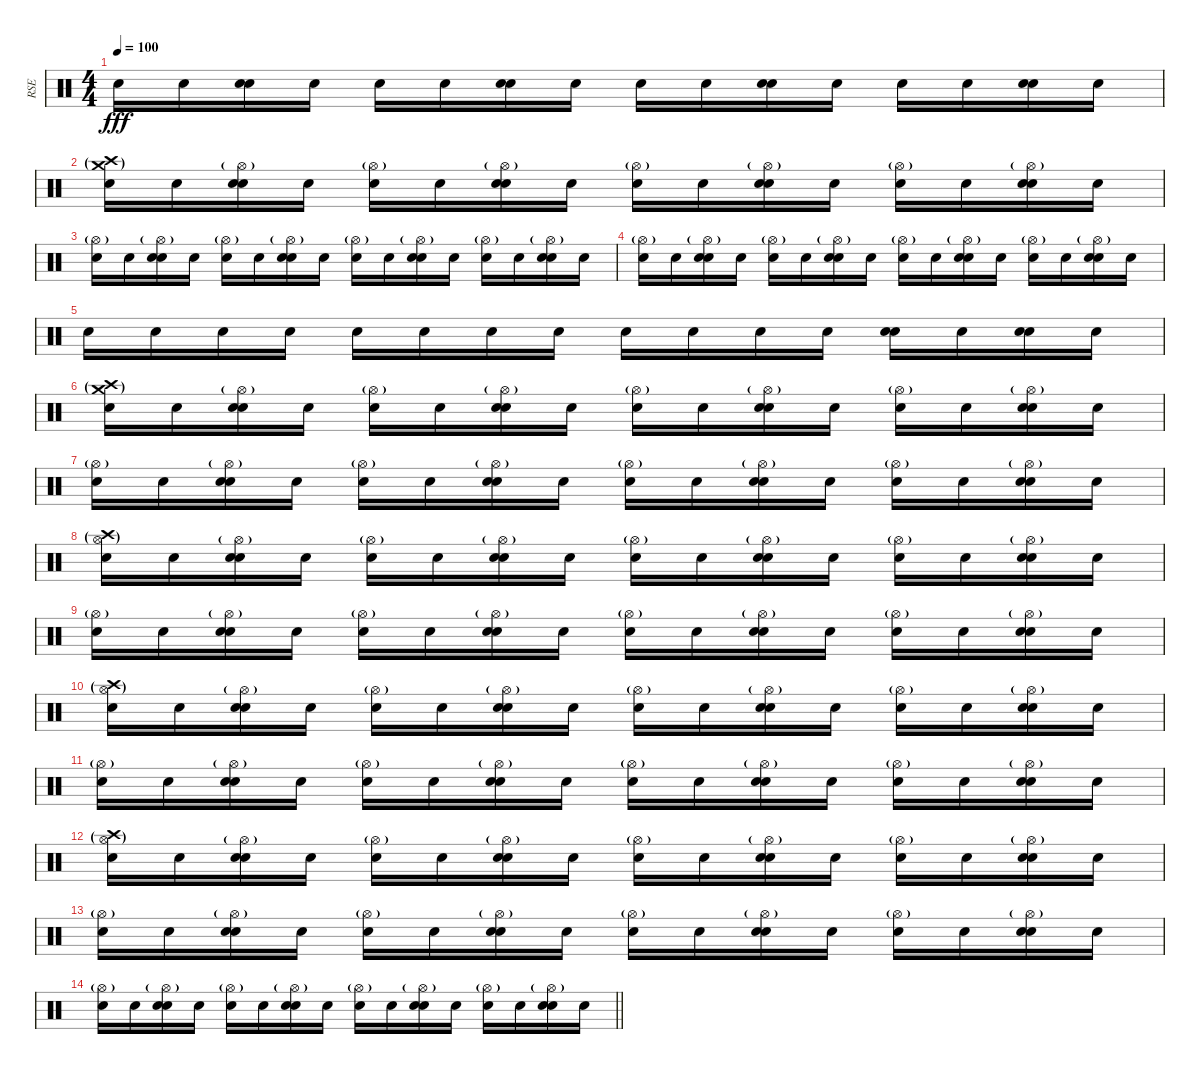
\track ("RSE" "RSE") {instrument percussion}
\staff
\articulation defaults
\ts (4 4)
\tempo 100
\clef neutral
\ks c "Snare (hit)".16{dy fff} "Snare (hit)".16
("Electric Snare (hit)" "Snare (hit)").16 "Snare (hit)".16 "Snare (hit)".16 "Snare (hit)".16 ("Electric Snare (hit)" "Snare (hit)").16 "Snare (hit)".16 "Snare (hit)".16 "Snare (hit)".16 ("Electric Snare (hit)" "Snare (hit)").16 "Snare (hit)".16 "Snare (hit)".16 "Snare (hit)".16 ("Electric Snare (hit)" "Snare (hit)").16 "Snare (hit)".16 |
("Crash medium (hit)"{g} "Crash high (hit)"{g} "Snare (hit)").16 "Snare (hit)".16 ("Hi-Hat (open)"{g} "Electric Snare (hit)" "Snare (hit)").16 "Snare (hit)".16 ("Hi-Hat (open)"{g} "Snare (hit)").16 "Snare (hit)".16 ("Hi-Hat (open)"{g} "Electric Snare (hit)" "Snare (hit)").16 "Snare (hit)".16 ("Hi-Hat (open)"{g} "Snare (hit)").16 "Snare (hit)".16 ("Hi-Hat (open)"{g} "Electric Snare (hit)" "Snare (hit)").16 "Snare (hit)".16 ("Hi-Hat (open)"{g} "Snare (hit)").16 "Snare (hit)".16 ("Hi-Hat (open)"{g} "Electric Snare (hit)" "Snare (hit)").16 "Snare (hit)".16 |
("Hi-Hat (open)"{g} "Snare (hit)").16 "Snare (hit)".16 ("Hi-Hat (open)"{g} "Electric Snare (hit)" "Snare (hit)").16 "Snare (hit)".16 ("Hi-Hat (open)"{g} "Snare (hit)").16 "Snare (hit)".16 ("Hi-Hat (open)"{g} "Electric Snare (hit)" "Snare (hit)").16 "Snare (hit)".16 ("Hi-Hat (open)"{g} "Snare (hit)").16 "Snare (hit)".16 ("Hi-Hat (open)"{g} "Electric Snare (hit)" "Snare (hit)").16 "Snare (hit)".16 ("Hi-Hat (open)"{g} "Snare (hit)").16 "Snare (hit)".16 ("Hi-Hat (open)"{g} "Electric Snare (hit)" "Snare (hit)").16 "Snare (hit)".16 |
("Hi-Hat (open)"{g} "Snare (hit)").16 "Snare (hit)".16 ("Hi-Hat (open)"{g} "Electric Snare (hit)" "Snare (hit)").16 "Snare (hit)".16 ("Hi-Hat (open)"{g} "Snare (hit)").16 "Snare (hit)".16 ("Hi-Hat (open)"{g} "Electric Snare (hit)" "Snare (hit)").16 "Snare (hit)".16 ("Hi-Hat (open)"{g} "Snare (hit)").16 "Snare (hit)".16 ("Hi-Hat (open)"{g} "Electric Snare (hit)" "Snare (hit)").16 "Snare (hit)".16 ("Hi-Hat (open)"{g} "Snare (hit)").16 "Snare (hit)".16 ("Hi-Hat (open)"{g} "Electric Snare (hit)" "Snare (hit)").16 "Snare (hit)".16 |
"Snare (hit)".16 "Snare (hit)".16 "Snare (hit)".16 "Snare (hit)".16 "Snare (hit)".16 "Snare (hit)".16 "Snare (hit)".16 "Snare (hit)".16 "Snare (hit)".16 "Snare (hit)".16 "Snare (hit)".16 "Snare (hit)".16 ("Electric Snare (hit)" "Snare (hit)").16 "Snare (hit)".16 ("Electric Snare (hit)" "Snare (hit)").16 "Snare (hit)".16 |
("Crash medium (hit)"{g} "Crash high (hit)"{g} "Snare (hit)").16 "Snare (hit)".16 ("Hi-Hat (open)"{g} "Electric Snare (hit)" "Snare (hit)").16 "Snare (hit)".16 ("Hi-Hat (open)"{g} "Snare (hit)").16 "Snare (hit)".16 ("Hi-Hat (open)"{g} "Electric Snare (hit)" "Snare (hit)").16 "Snare (hit)".16 ("Hi-Hat (open)"{g} "Snare (hit)").16 "Snare (hit)".16 ("Hi-Hat (open)"{g} "Electric Snare (hit)" "Snare (hit)").16 "Snare (hit)".16 ("Hi-Hat (open)"{g} "Snare (hit)").16 "Snare (hit)".16 ("Hi-Hat (open)"{g} "Electric Snare (hit)" "Snare (hit)").16 "Snare (hit)".16 |
("Hi-Hat (open)"{g} "Snare (hit)").16 "Snare (hit)".16 ("Hi-Hat (open)"{g} "Electric Snare (hit)" "Snare (hit)").16 "Snare (hit)".16 ("Hi-Hat (open)"{g} "Snare (hit)").16 "Snare (hit)".16 ("Hi-Hat (open)"{g} "Electric Snare (hit)" "Snare (hit)").16 "Snare (hit)".16 ("Hi-Hat (open)"{g} "Snare (hit)").16 "Snare (hit)".16 ("Hi-Hat (open)"{g} "Electric Snare (hit)" "Snare (hit)").16 "Snare (hit)".16 ("Hi-Hat (open)"{g} "Snare (hit)").16 "Snare (hit)".16 ("Hi-Hat (open)"{g} "Electric Snare (hit)" "Snare (hit)").16 "Snare (hit)".16 |
("Crash high (hit)"{g} "Hi-Hat (open)"{g} "Snare (hit)").16 "Snare (hit)".16 ("Hi-Hat (open)"{g} "Electric Snare (hit)" "Snare (hit)").16 "Snare (hit)".16 ("Hi-Hat (open)"{g} "Snare (hit)").16 "Snare (hit)".16 ("Hi-Hat (open)"{g} "Electric Snare (hit)" "Snare (hit)").16 "Snare (hit)".16 ("Hi-Hat (open)"{g} "Snare (hit)").16 "Snare (hit)".16 ("Hi-Hat (open)"{g} "Electric Snare (hit)" "Snare (hit)").16 "Snare (hit)".16 ("Hi-Hat (open)"{g} "Snare (hit)").16 "Snare (hit)".16 ("Hi-Hat (open)"{g} "Electric Snare (hit)" "Snare (hit)").16 "Snare (hit)".16 |
("Hi-Hat (open)"{g} "Snare (hit)").16 "Snare (hit)".16 ("Hi-Hat (open)"{g} "Electric Snare (hit)" "Snare (hit)").16 "Snare (hit)".16 ("Hi-Hat (open)"{g} "Snare (hit)").16 "Snare (hit)".16 ("Hi-Hat (open)"{g} "Electric Snare (hit)" "Snare (hit)").16 "Snare (hit)".16 ("Hi-Hat (open)"{g} "Snare (hit)").16 "Snare (hit)".16 ("Hi-Hat (open)"{g} "Electric Snare (hit)" "Snare (hit)").16 "Snare (hit)".16 ("Hi-Hat (open)"{g} "Snare (hit)").16 "Snare (hit)".16 ("Hi-Hat (open)"{g} "Electric Snare (hit)" "Snare (hit)").16 "Snare (hit)".16 |
("Crash high (hit)"{g} "Hi-Hat (open)"{g} "Snare (hit)").16 "Snare (hit)".16 ("Hi-Hat (open)"{g} "Electric Snare (hit)" "Snare (hit)").16 "Snare (hit)".16 ("Hi-Hat (open)"{g} "Snare (hit)").16 "Snare (hit)".16 ("Hi-Hat (open)"{g} "Electric Snare (hit)" "Snare (hit)").16 "Snare (hit)".16 ("Hi-Hat (open)"{g} "Snare (hit)").16 "Snare (hit)".16 ("Hi-Hat (open)"{g} "Electric Snare (hit)" "Snare (hit)").16 "Snare (hit)".16 ("Hi-Hat (open)"{g} "Snare (hit)").16 "Snare (hit)".16 ("Hi-Hat (open)"{g} "Electric Snare (hit)" "Snare (hit)").16 "Snare (hit)".16 |
("Hi-Hat (open)"{g} "Snare (hit)").16 "Snare (hit)".16 ("Hi-Hat (open)"{g} "Electric Snare (hit)" "Snare (hit)").16 "Snare (hit)".16 ("Hi-Hat (open)"{g} "Snare (hit)").16 "Snare (hit)".16 ("Hi-Hat (open)"{g} "Electric Snare (hit)" "Snare (hit)").16 "Snare (hit)".16 ("Hi-Hat (open)"{g} "Snare (hit)").16 "Snare (hit)".16 ("Hi-Hat (open)"{g} "Electric Snare (hit)" "Snare (hit)").16 "Snare (hit)".16 ("Hi-Hat (open)"{g} "Snare (hit)").16 "Snare (hit)".16 ("Hi-Hat (open)"{g} "Electric Snare (hit)" "Snare (hit)").16 "Snare (hit)".16 |
("Crash high (hit)"{g} "Hi-Hat (open)"{g} "Snare (hit)").16 "Snare (hit)".16 ("Hi-Hat (open)"{g} "Electric Snare (hit)" "Snare (hit)").16 "Snare (hit)".16 ("Hi-Hat (open)"{g} "Snare (hit)").16 "Snare (hit)".16 ("Hi-Hat (open)"{g} "Electric Snare (hit)" "Snare (hit)").16 "Snare (hit)".16 ("Hi-Hat (open)"{g} "Snare (hit)").16 "Snare (hit)".16 ("Hi-Hat (open)"{g} "Electric Snare (hit)" "Snare (hit)").16 "Snare (hit)".16 ("Hi-Hat (open)"{g} "Snare (hit)").16 "Snare (hit)".16 ("Hi-Hat (open)"{g} "Electric Snare (hit)" "Snare (hit)").16 "Snare (hit)".16 |
("Hi-Hat (open)"{g} "Snare (hit)").16 "Snare (hit)".16 ("Hi-Hat (open)"{g} "Electric Snare (hit)" "Snare (hit)").16 "Snare (hit)".16 ("Hi-Hat (open)"{g} "Snare (hit)").16 "Snare (hit)".16 ("Hi-Hat (open)"{g} "Electric Snare (hit)" "Snare (hit)").16 "Snare (hit)".16 ("Hi-Hat (open)"{g} "Snare (hit)").16 "Snare (hit)".16 ("Hi-Hat (open)"{g} "Electric Snare (hit)" "Snare (hit)").16 "Snare (hit)".16 ("Hi-Hat (open)"{g} "Snare (hit)").16 "Snare (hit)".16 ("Hi-Hat (open)"{g} "Electric Snare (hit)" "Snare (hit)").16 "Snare (hit)".16 |
\barLineRight lightlight
("Hi-Hat (open)"{g} "Snare (hit)").16 "Snare (hit)".16 ("Hi-Hat (open)"{g} "Electric Snare (hit)" "Snare (hit)").16 "Snare (hit)".16 ("Hi-Hat (open)"{g} "Snare (hit)").16 "Snare (hit)".16 ("Hi-Hat (open)"{g} "Electric Snare (hit)" "Snare (hit)").16 "Snare (hit)".16 ("Hi-Hat (open)"{g} "Snare (hit)").16 "Snare (hit)".16 ("Hi-Hat (open)"{g} "Electric Snare (hit)" "Snare (hit)").16 "Snare (hit)".16 ("Hi-Hat (open)"{g} "Snare (hit)").16 "Snare (hit)".16 ("Hi-Hat (open)"{g} "Electric Snare (hit)" "Snare (hit)").16 "Snare (hit)".16
